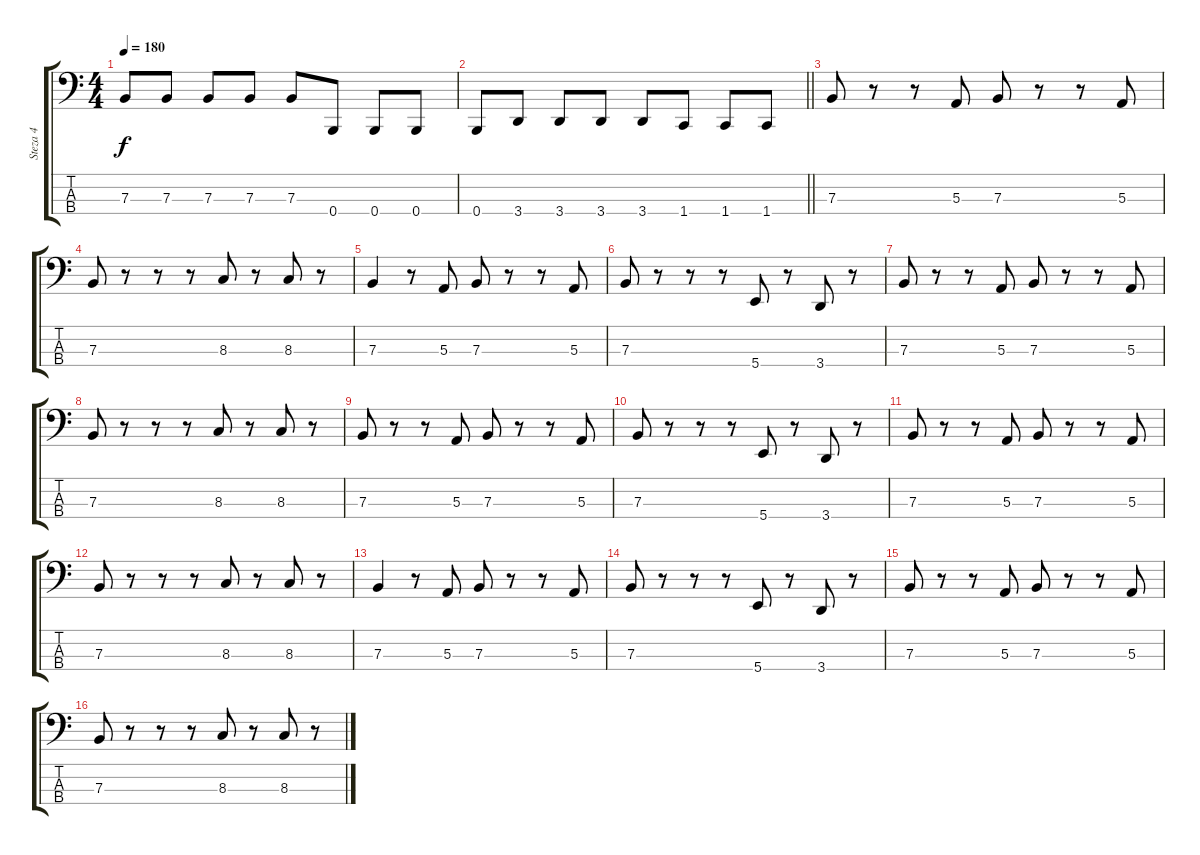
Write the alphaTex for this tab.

\track ("Steza 4" "Steza 4") {instrument electricbassfinger}
\staff {score tabs}
\tuning (D2 A1 E1 B0) {hide}
\ts (4 4)
\tempo 180
\clef f4
\ks c
7.3.8{dy f} 7.3.8 7.3.8 7.3.8 7.3.8 0.4.8 0.4.8 0.4.8 |
\barLineRight lightlight
0.4.8 3.4.8 3.4.8 3.4.8 3.4.8 1.4.8 1.4.8 1.4.8 |
\section ("" "")
7.3.8 r.8 r.8 5.3.8 7.3.8 r.8 r.8 5.3.8 |
7.3.8 r.8 r.8 r.8 8.3.8 r.8 8.3.8 r.8 |
7.3.4 r.8 5.3.8 7.3.8 r.8 r.8 5.3.8 |
7.3.8 r.8 r.8 r.8 5.4.8 r.8 3.4.8 r.8 |
7.3.8 r.8 r.8 5.3.8 7.3.8 r.8 r.8 5.3.8 |
7.3.8 r.8 r.8 r.8 8.3.8 r.8 8.3.8 r.8 |
7.3.8 r.8 r.8 5.3.8 7.3.8 r.8 r.8 5.3.8 |
7.3.8 r.8 r.8 r.8 5.4.8 r.8 3.4.8 r.8 |
7.3.8 r.8 r.8 5.3.8 7.3.8 r.8 r.8 5.3.8 |
7.3.8 r.8 r.8 r.8 8.3.8 r.8 8.3.8 r.8 |
7.3.4 r.8 5.3.8 7.3.8 r.8 r.8 5.3.8 |
7.3.8 r.8 r.8 r.8 5.4.8 r.8 3.4.8 r.8 |
7.3.8 r.8 r.8 5.3.8 7.3.8 r.8 r.8 5.3.8 |
7.3.8 r.8 r.8 r.8 8.3.8 r.8 8.3.8 r.8
